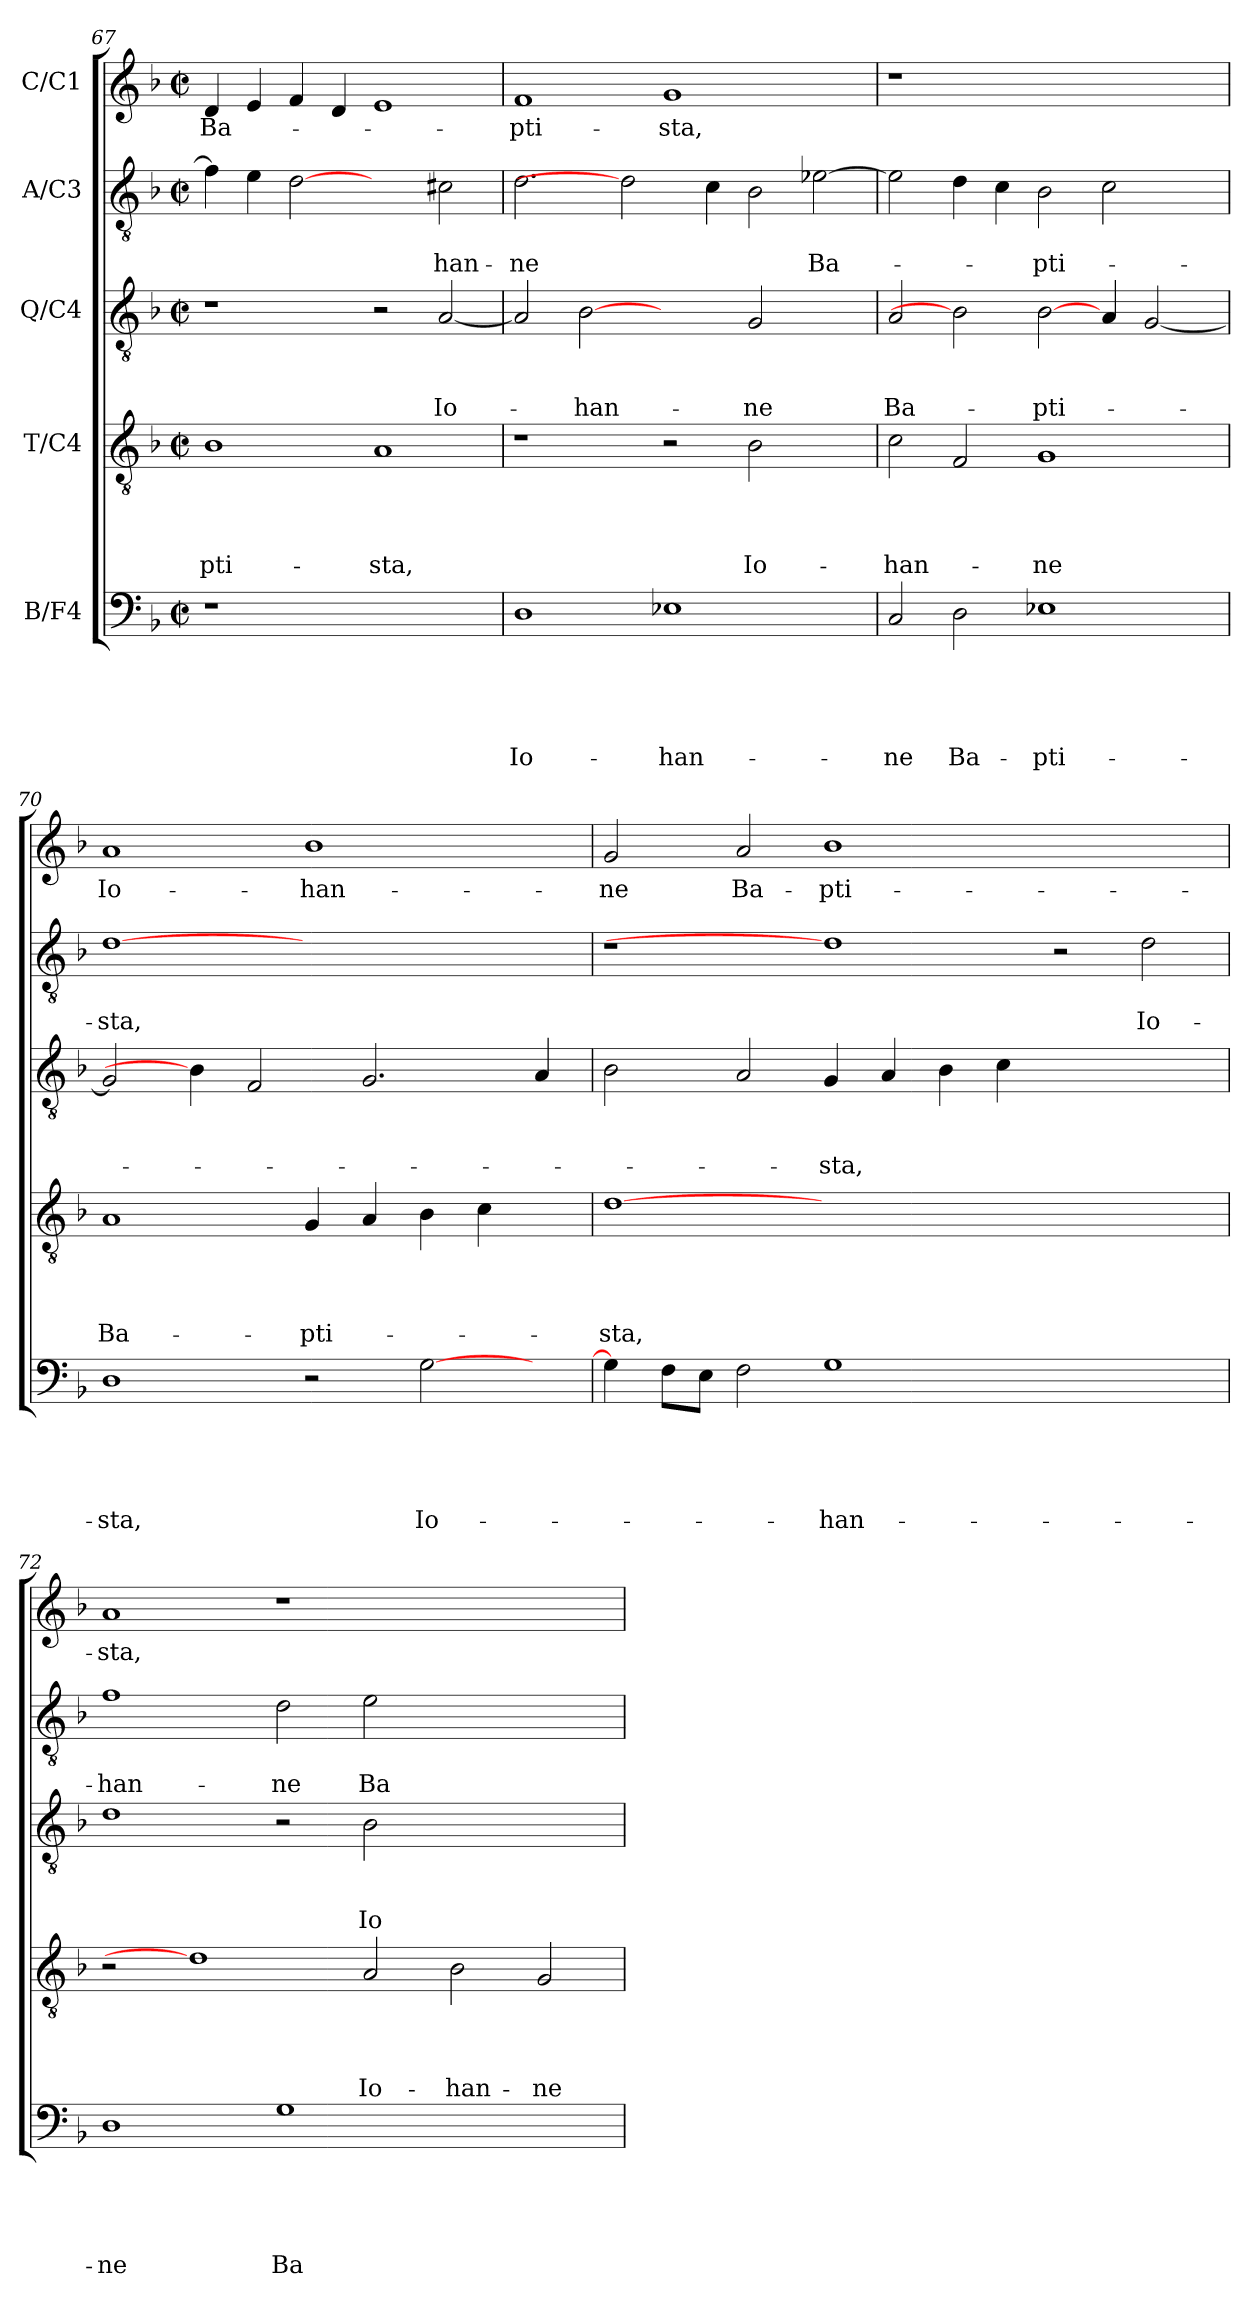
**kern	**text	**text	**text	**text	**text	**kern	**text	**text	**text	**text	**kern	**text	**text	**text	**kern	**text	**text	**kern	**text
*part5	*part5	*part5	*part5	*part5	*part5	*part4	*part4	*part4	*part4	*part4	*part3	*part3	*part3	*part3	*part2	*part2	*part2	*part1	*part1
*staff5	*staff5	*staff5	*staff5	*staff5	*staff5	*staff4	*staff4	*staff4	*staff4	*staff4	*staff3	*staff3	*staff3	*staff3	*staff2	*staff2	*staff2	*staff1	*staff1
*I"B/F4	*	*	*	*	*	*I"T/C4	*	*	*	*	*I"Q/C4	*	*	*	*I"A/C3	*	*	*I"C/C1	*
*clefF4	*	*	*	*	*	*clefGv2	*	*	*	*	*clefGv2	*	*	*	*clefGv2	*	*	*clefG2	*
*k[b-]	*	*	*	*	*	*k[b-]	*	*	*	*	*k[b-]	*	*	*	*k[b-]	*	*	*k[b-]	*
*F:	*	*	*	*	*	*F:	*	*	*	*	*F:	*	*	*	*F:	*	*	*F:	*
*M2/2	*	*	*	*	*	*M2/2	*	*	*	*	*M2/2	*	*	*	*M2/2	*	*	*M2/2	*
*met(c|)	*	*	*	*	*	*met(c|)	*	*	*	*	*met(c|)	*	*	*	*met(c|)	*	*	*met(c|)	*
=67	=67	=67	=67	=67	=67	=67	=67	=67	=67	=67	=67	=67	=67	=67	=67	=67	=67	=67	=67
!	!	!	!	!	!	!	!	!	!	!LO:LY:b	!	!	!	!	!	!	!	!	!LO:LY:b
1r	.	.	.	.	.	1B-	.	.	.	-pti-	1r	.	.	.	4f\]	.	.	4d/	Ba-
.	.	.	.	.	.	.	.	.	.	.	.	.	.	.	4e\	.	.	4e/	.
.	.	.	.	.	.	.	.	.	.	.	.	.	.	.	[2d	.	.	4f/	.
.	.	.	.	.	.	.	.	.	.	.	.	.	.	.	.	.	.	4d/	.
!	!	!	!	!	!	!	!	!	!	!LO:LY:b	!	!	!	!	!	!	!	!	!
1ryy	.	.	.	.	.	1A	.	.	.	-sta,	2r	.	.	.	2ryy	.	.	1e	.
!	!	!	!	!	!	!	!	!	!	!	!	!	!	!LO:LY:b	!	!	!LO:LY:b	!	!
.	.	.	.	.	.	.	.	.	.	.	[2A/	.	.	Io-	2c#\	.	-han-	.	.
=68	=68	=68	=68	=68	=68	=68	=68	=68	=68	=68	=68	=68	=68	=68	=68	=68	=68	=68	=68
!	!	!	!	!	!LO:LY:b	!	!	!	!	!	!	!	!	!	!	!	!LO:LY:b	!	!LO:LY:b
1D	.	.	.	.	Io-	1r	.	.	.	.	2A/]	.	.	.	2.d\	.	-ne	1f	-pti-
!	!	!	!	!	!	!	!	!	!	!	!	!	!	!LO:LY:b	!	!	!	!	!
.	.	.	.	.	.	.	.	.	.	.	[2B-	.	.	-han-	.	.	.	.	.
.	.	.	.	.	.	.	.	.	.	.	.	.	.	.	2d]	.	.	.	.
!	!	!	!	!	!LO:LY:b	!	!	!	!	!	!	!	!	!	!	!	!	!	!LO:LY:b
1E-X	.	.	.	.	-han-	2r	.	.	.	.	2ryy	.	.	.	.	.	.	1g	-sta,
.	.	.	.	.	.	.	.	.	.	.	.	.	.	.	4c\	.	.	.	.
!	!	!	!	!	!	!	!	!	!	!LO:LY:b	!	!	!	!LO:LY:b	!	!	!	!	!
.	.	.	.	.	.	2B-\	.	.	.	Io-	2G/	.	.	-ne	2B-\	.	.	.	.
!	!	!	!	!	!	!	!	!	!	!	!	!	!	!	!	!	!LO:LY:b	!	!
2ryy	.	.	.	.	.	2ryy	.	.	.	.	2ryy	.	.	.	[2e-X\	.	Ba-	2ryy	.
=69	=69	=69	=69	=69	=69	=69	=69	=69	=69	=69	=69	=69	=69	=69	=69	=69	=69	=69	=69
!	!	!	!	!	!LO:LY:b	!	!	!	!	!LO:LY:b	!	!	!	!LO:LY:b	!	!	!	!	!
2C/	.	.	.	.	-ne	2c\	.	.	.	-han-	2A/	.	.	Ba-	2e-\]	.	.	1r	.
!	!	!	!	!	!LO:LY:b	!	!	!	!	!	!	!	!	!	!	!	!	!	!
2D\	.	.	.	.	Ba-	2F/	.	.	.	.	2B-]	.	.	.	4d\	.	.	.	.
.	.	.	.	.	.	.	.	.	.	.	.	.	.	.	4c\	.	.	.	.
!	!	!	!	!	!LO:LY:b	!	!	!	!	!LO:LY:b	!	!	!	!LO:LY:b	!	!	!LO:LY:b	!	!
1E-	.	.	.	.	-pti-	1G	.	.	.	-ne	[2B-\	.	.	-pti-	2B-\	.	-pti-	1ryy	.
.	.	.	.	.	.	.	.	.	.	.	4A/	.	.	.	2c\	.	.	.	.
.	.	.	.	.	.	.	.	.	.	.	[2G/	.	.	.	.	.	.	.	.
4ryy	.	.	.	.	.	4ryy	.	.	.	.	.	.	.	.	4ryy	.	.	4ryy	.
=70	=70	=70	=70	=70	=70	=70	=70	=70	=70	=70	=70	=70	=70	=70	=70	=70	=70	=70	=70
!	!	!	!	!	!LO:LY:b	!	!	!	!	!LO:LY:b	!	!	!	!	!	!	!LO:LY:b	!	!LO:LY:b
1D	.	.	.	.	-sta,	1A	.	.	.	Ba-	2G/]	.	.	.	[1d	.	-sta,	1a	Io-
.	.	.	.	.	.	.	.	.	.	.	4B-\]	.	.	.	.	.	.	.	.
.	.	.	.	.	.	.	.	.	.	.	2F/	.	.	.	.	.	.	.	.
!	!	!	!	!	!	!	!	!	!	!LO:LY:b	!	!	!	!	!	!	!	!	!LO:LY:b
2r	.	.	.	.	.	4G/	.	.	.	-pti-	.	.	.	.	1ryy	.	.	1b-	-han-
.	.	.	.	.	.	4A/	.	.	.	.	2.G/	.	.	.	.	.	.	.	.
!	!	!	!	!	!LO:LY:b	!	!	!	!	!	!	!	!	!	!	!	!	!	!
[2G\	.	.	.	.	Io-	4B-\	.	.	.	.	.	.	.	.	.	.	.	.	.
.	.	.	.	.	.	4c\	.	.	.	.	.	.	.	.	.	.	.	.	.
4ryy	.	.	.	.	.	4ryy	.	.	.	.	4A/	.	.	.	4ryy	.	.	4ryy	.
!!LO:LB:g=z
=71	=71	=71	=71	=71	=71	=71	=71	=71	=71	=71	=71	=71	=71	=71	=71	=71	=71	=71	=71
!	!	!	!	!	!	!	!	!	!	!LO:LY:b	!	!	!	!	!	!	!	!	!LO:LY:b
4G\]	.	.	.	.	.	[1d	.	.	.	-sta,	2B-\	.	.	.	1r	.	.	2g/	-ne
8F\L	.	.	.	.	.	.	.	.	.	.	.	.	.	.	.	.	.	.	.
8E\J	.	.	.	.	.	.	.	.	.	.	.	.	.	.	.	.	.	.	.
!	!	!	!	!	!	!	!	!	!	!	!	!	!	!	!	!	!	!	!LO:LY:b
2F\	.	.	.	.	.	.	.	.	.	.	2A/	.	.	.	.	.	.	2a/	Ba-
!	!	!	!	!	!LO:LY:b	!	!	!	!	!	!	!	!	!LO:LY:b	!	!	!	!	!LO:LY:b
1G	.	.	.	.	-han-	0ryy	.	.	.	.	4G/	.	.	-sta,	1d]	.	.	1b-	-pti-
.	.	.	.	.	.	.	.	.	.	.	4A/	.	.	.	.	.	.	.	.
.	.	.	.	.	.	.	.	.	.	.	4B-\	.	.	.	.	.	.	.	.
.	.	.	.	.	.	.	.	.	.	.	4c\	.	.	.	.	.	.	.	.
1ryy	.	.	.	.	.	.	.	.	.	.	1ryy	.	.	.	2r	.	.	1ryy	.
!	!	!	!	!	!	!	!	!	!	!	!	!	!	!	!	!	!LO:LY:b	!	!
.	.	.	.	.	.	.	.	.	.	.	.	.	.	.	2d\	.	Io-	.	.
=72	=72	=72	=72	=72	=72	=72	=72	=72	=72	=72	=72	=72	=72	=72	=72	=72	=72	=72	=72
!	!	!	!	!	!LO:LY:b	!	!	!	!	!	!	!	!	!	!	!	!LO:LY:b	!	!LO:LY:b
1D	.	.	.	.	-ne	2r	.	.	.	.	1d	.	.	.	1f	.	-han-	1a	-sta,
.	.	.	.	.	.	1d]	.	.	.	.	.	.	.	.	.	.	.	.	.
!	!	!	!	!	!LO:LY:b	!	!	!	!	!	!	!	!	!	!	!	!LO:LY:b	!	!
1G	.	.	.	.	Ba-	.	.	.	.	.	2r	.	.	.	2d\	.	-ne	1r	.
!	!	!	!	!	!	!	!	!	!	!LO:LY:b	!	!	!	!LO:LY:b	!	!	!LO:LY:b	!	!
.	.	.	.	.	.	2A/	.	.	.	Io-	2B-\	.	.	Io-	2e\	.	Ba-	.	.
!	!	!	!	!	!	!	!	!	!	!LO:LY:b	!	!	!	!	!	!	!	!	!
1ryy	.	.	.	.	.	2B-\	.	.	.	-han-	1ryy	.	.	.	1ryy	.	.	1ryy	.
!	!	!	!	!	!	!	!	!	!	!LO:LY:b	!	!	!	!	!	!	!	!	!
.	.	.	.	.	.	2G/	.	.	.	-ne	.	.	.	.	.	.	.	.	.
=	=	=	=	=	=	=	=	=	=	=	=	=	=	=	=	=	=	=	=
*-	*-	*-	*-	*-	*-	*-	*-	*-	*-	*-	*-	*-	*-	*-	*-	*-	*-	*-	*-
